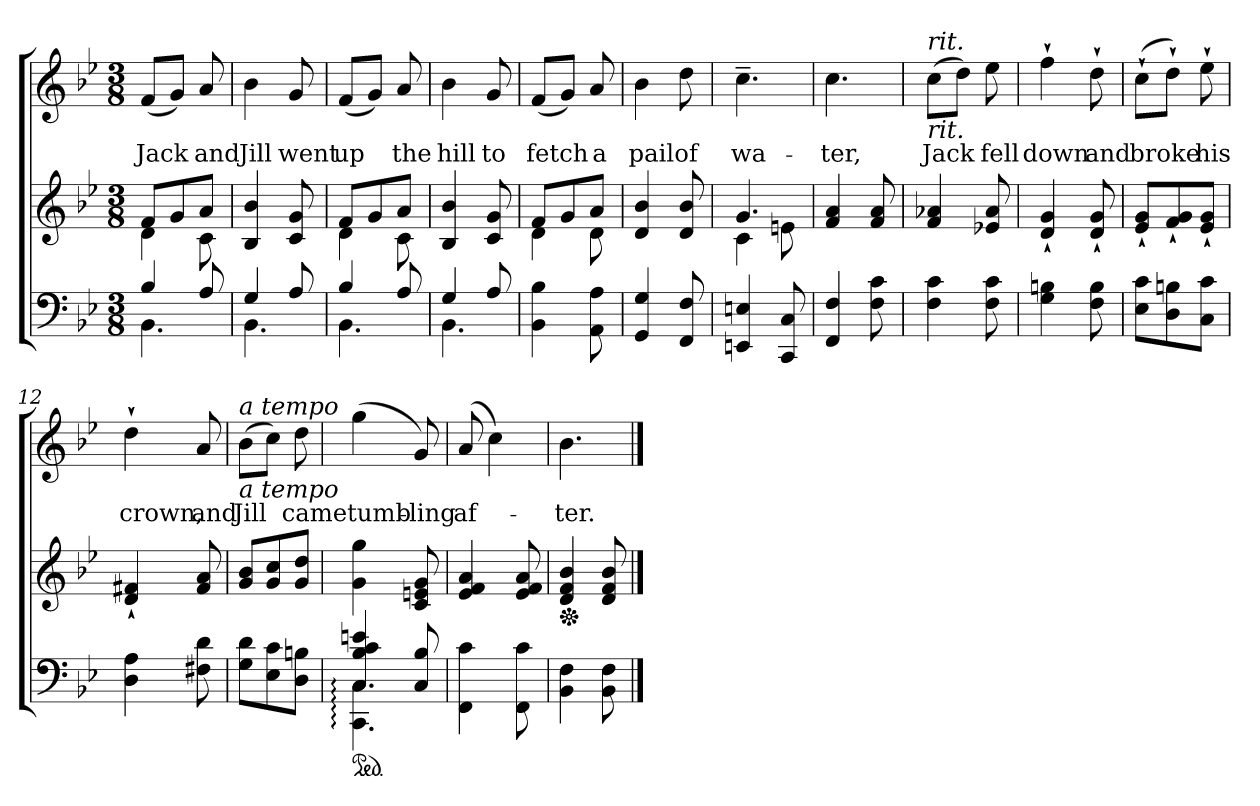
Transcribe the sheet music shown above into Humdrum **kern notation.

**kern	**kern	**kern	**text
*part2	*part2	*part1	*part1
*staff3	*staff2	*staff1	*staff1
*clefF4	*clefG2	*clefG2	*
*k[b-e-]	*k[b-e-]	*k[b-e-]	*
*B-:	*B-:	*B-:	*
*M3/8	*M3/8	*M3/8	*
=1	=1	=1	=1
*^	*^	*	*
!	!	!	!	!	!LO:LY:b
4B-/	4.BB-\	8f/L	4d\	(<8f/L	Jack
.	.	8g/	.	8g/J)	.
!	!	!	!	!	!LO:LY:b
8A/	.	8a/J	8c\	8a/	and
=2	=2	=2	=2	=2	=2
!	!	!	!	!	!LO:LY:b
*	*	*v	*v	*	*
4G/	4.BB-\	4B-/ 4b-/	4b-\	Jill
!	!	!	!	!LO:LY:b
8A/	.	8c/ 8g/	8g/	went
=3	=3	=3	=3	=3
*	*	*^	*	*
!	!	!	!	!	!LO:LY:b
4B-/	4.BB-\	8f/L	4d\	(<8f/L	up
.	.	8g/	.	8g/J)	.
!	!	!	!	!	!LO:LY:b
8A/	.	8a/J	8c\	8a/	the
=4	=4	=4	=4	=4	=4
!	!	!	!	!	!LO:LY:b
*	*	*v	*v	*	*
4G/	4.BB-\	4B-/ 4b-/	4b-\	hill
!	!	!	!	!LO:LY:b
8A/	.	8c/ 8g/	8g/	to
*v	*v	*	*	*
=5	=5	=5	=5
*	*^	*	*
!	!	!	!	!LO:LY:b
4BB-\ 4B-\	8f/L	4d\	(<8f/L	fetch
.	8g/	.	8g/J)	.
!	!	!	!	!LO:LY:b
8AA\ 8A\	8a/J	8d\	8a/	a
=6	=6	=6	=6	=6
!	!	!	!	!LO:LY:b
*	*v	*v	*	*
4GG/ 4G/	4d/ 4b-/	4b-\	pail
!	!	!	!LO:LY:b
8FF/ 8F/	8d/ 8b-/	8dd\	of
=7	=7	=7	=7
*	*^	*	*
!	!	!	!	!LO:LY:b
4EEn/ 4En/	4.g/	4c\	4.cc~>\	wa-
8CC/ 8C/	.	8en\	.	.
=8	=8	=8	=8	=8
!	!	!	!	!LO:LY:b
*	*v	*v	*	*
4FF/ 4F/	4f/ 4a/	4.cc\	-ter,
8F\ 8c\	8f/ 8a/	.	.
=9	=9	=9	=9
!	!	!LO:TX:a:i:t=rit.	!
!	!	!LO:TX:b:i:t=rit.	!
!	!	!	!LO:LY:b
4F\ 4c\	4f/ 4a-X/	(>8cc\L	Jack
.	.	8dd\J)	.
!	!	!	!LO:LY:b
8F\ 8c\	8e-X/ 8a-/	8ee-\	fell
!!LO:LB:g=z
=10	=10	=10	=10
!	!	!	!LO:LY:b
4G\ 4Bn\	4d/`< 4g/`<	4ff`>\	down
!	!	!	!LO:LY:b
8F\ 8B\	8d/`< 8g/`<	8dd`>\	and
=11	=11	=11	=11
!	!	!	!LO:LY:b
8E-\ 8c\L	8e-/`< 8g/`<L	(>8cc`>\L	broke
8D\ 8Bn\	8f/`< 8g/`<	8dd`>\J)	.
!	!	!	!LO:LY:b
8C\ 8c\J	8e-/`< 8g/`<J	8ee-`>\	his
=12	=12	=12	=12
!	!	!	!LO:LY:b
4D\ 4A\	4d/`< 4f#X/`<	4dd`>\	crown,
!	!	!	!LO:LY:b
8F#X\ 8d\	8f#/ 8a/	8a/	and
=13	=13	=13	=13
!	!	!LO:TX:a:i:t=a tempo	!
!	!	!LO:TX:b:i:t=a tempo	!
!	!	!	!LO:LY:b
8G\ 8d\L	8g/ 8b-/L	(>8b-\L	Jill
8E-\ 8c\	8g/ 8cc/	8cc\J)	.
!	!	!	!LO:LY:b
8D\ 8Bn\J	8g/ 8dd/J	8dd\	came
=14	=14	=14	=14
*^	*	*	*
*ped	*	*	*	*
!	!	!	!	!LO:LY:b
4C/ 4B-/ 4c/ 4en/	4.CC\: 4.C\:	4g\ 4gg\	(>4gg\	tumb-
!	!	!	!	!LO:LY:b
8C/ 8B-/	.	8c/ 8en/ 8g/	8g/)	-ling
*v	*v	*	*	*
=15	=15	=15	=15
!	!	!	!LO:LY:b
4FF\ 4c\	4e-/ 4f/ 4a/	(>8a/	af-
.	.	4cc\)	.
8FF\ 8c\	8e-/ 8f/ 8a/	.	.
=16	=16	=16	=16
*	*Xped	*	*
!	!	!	!LO:LY:b
4BB-\ 4F\	4d/ 4f/ 4b-/	4.b-\	-ter.
8BB-\ 8F\	8d/ 8f/ 8b-/	.	.
==	==	==	==
*-	*-	*-	*-
